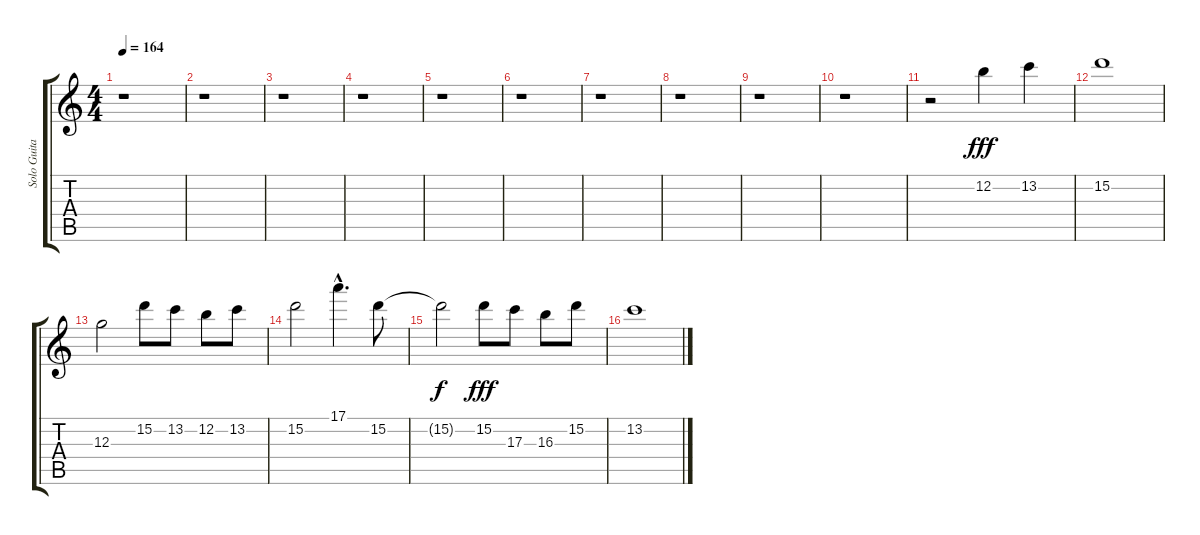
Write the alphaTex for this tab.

\track ("Solo Guitar" "Solo Guita") {instrument overdrivenguitar}
\staff {score tabs}
\tuning (E4 B3 G3 D3 A2 E2) {hide}
\ts (4 4)
\tempo 164
\clef g2
\ks c
r.1{dy fff} |
r.1 |
r.1 |
r.1 |
r.1 |
r.1 |
r.1 |
r.1 |
r.1 |
r.1 |
r.2 12.2.4 13.2.4 |
15.2.1 |
12.3.2 15.2.8 13.2.8 12.2.8 13.2.8 |
15.2.2 17.1{hac}.4{d} 15.2.8 |
15.2{t}.2{dy f} 15.2.8{dy fff} 17.3.8 16.3.8 15.2.8 |
13.2.1
